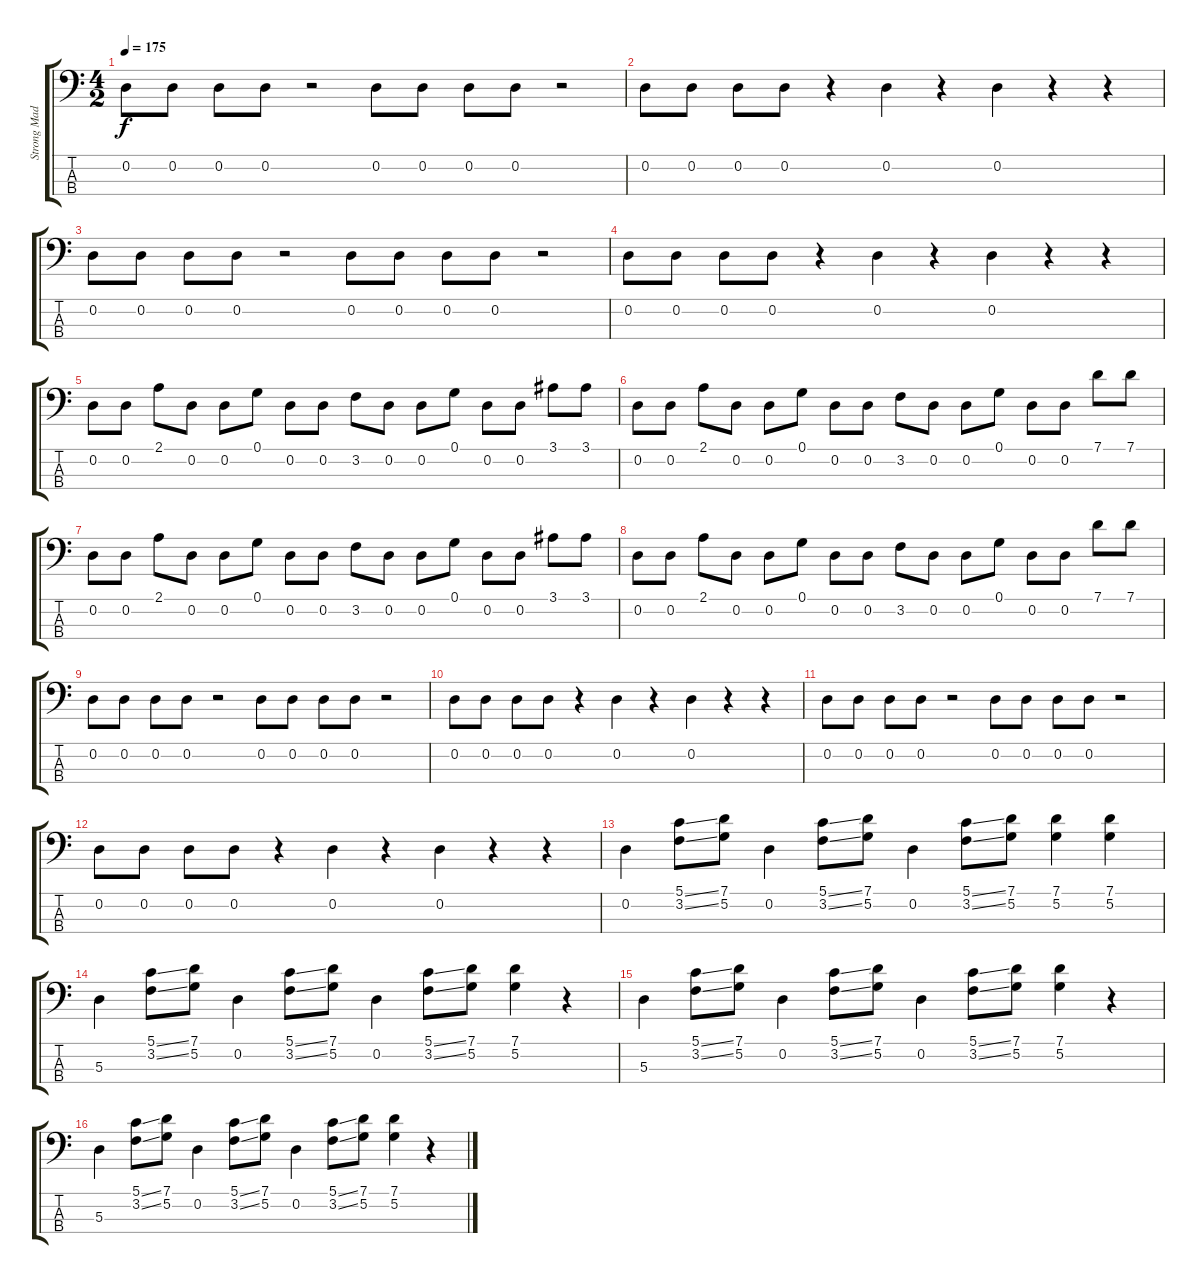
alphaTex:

\track ("Strong Mad" "Strong Mad") {instrument electricbasspick}
\staff {score tabs}
\tuning (G2 D2 A1 E1) {hide}
\ts (4 2)
\tempo 175
\clef f4
\ks c
0.2.8{dy f} 0.2.8 0.2.8 0.2.8 r.2 0.2.8 0.2.8 0.2.8 0.2.8 r.2 |
0.2.8 0.2.8 0.2.8 0.2.8 r.4 0.2.4 r.4 0.2.4 r.4 r.4 |
0.2.8 0.2.8 0.2.8 0.2.8 r.2 0.2.8 0.2.8 0.2.8 0.2.8 r.2 |
0.2.8 0.2.8 0.2.8 0.2.8 r.4 0.2.4 r.4 0.2.4 r.4 r.4 |
0.2.8 0.2.8 2.1.8 0.2.8 0.2.8 0.1.8 0.2.8 0.2.8 3.2.8 0.2.8 0.2.8 0.1.8 0.2.8 0.2.8 3.1.8 3.1.8 |
0.2.8 0.2.8 2.1.8 0.2.8 0.2.8 0.1.8 0.2.8 0.2.8 3.2.8 0.2.8 0.2.8 0.1.8 0.2.8 0.2.8 7.1.8 7.1.8 |
0.2.8 0.2.8 2.1.8 0.2.8 0.2.8 0.1.8 0.2.8 0.2.8 3.2.8 0.2.8 0.2.8 0.1.8 0.2.8 0.2.8 3.1.8 3.1.8 |
0.2.8 0.2.8 2.1.8 0.2.8 0.2.8 0.1.8 0.2.8 0.2.8 3.2.8 0.2.8 0.2.8 0.1.8 0.2.8 0.2.8 7.1.8 7.1.8 |
0.2.8 0.2.8 0.2.8 0.2.8 r.2 0.2.8 0.2.8 0.2.8 0.2.8 r.2 |
0.2.8 0.2.8 0.2.8 0.2.8 r.4 0.2.4 r.4 0.2.4 r.4 r.4 |
0.2.8 0.2.8 0.2.8 0.2.8 r.2 0.2.8 0.2.8 0.2.8 0.2.8 r.2 |
0.2.8 0.2.8 0.2.8 0.2.8 r.4 0.2.4 r.4 0.2.4 r.4 r.4 |
0.2.4 (5.1{ss} 3.2{ss}).8 (7.1 5.2).8 0.2.4 (5.1{ss} 3.2{ss}).8 (7.1 5.2).8 0.2.4 (5.1{ss} 3.2{ss}).8 (7.1 5.2).8 (7.1 5.2).4 (7.1 5.2).4 |
5.3.4 (5.1{ss} 3.2{ss}).8 (7.1 5.2).8 0.2.4 (5.1{ss} 3.2{ss}).8 (7.1 5.2).8 0.2.4 (5.1{ss} 3.2{ss}).8 (7.1 5.2).8 (7.1 5.2).4 r.4 |
5.3.4 (5.1{ss} 3.2{ss}).8 (7.1 5.2).8 0.2.4 (5.1{ss} 3.2{ss}).8 (7.1 5.2).8 0.2.4 (5.1{ss} 3.2{ss}).8 (7.1 5.2).8 (7.1 5.2).4 r.4 |
5.3.4 (5.1{ss} 3.2{ss}).8 (7.1 5.2).8 0.2.4 (5.1{ss} 3.2{ss}).8 (7.1 5.2).8 0.2.4 (5.1{ss} 3.2{ss}).8 (7.1 5.2).8 (7.1 5.2).4 r.4
